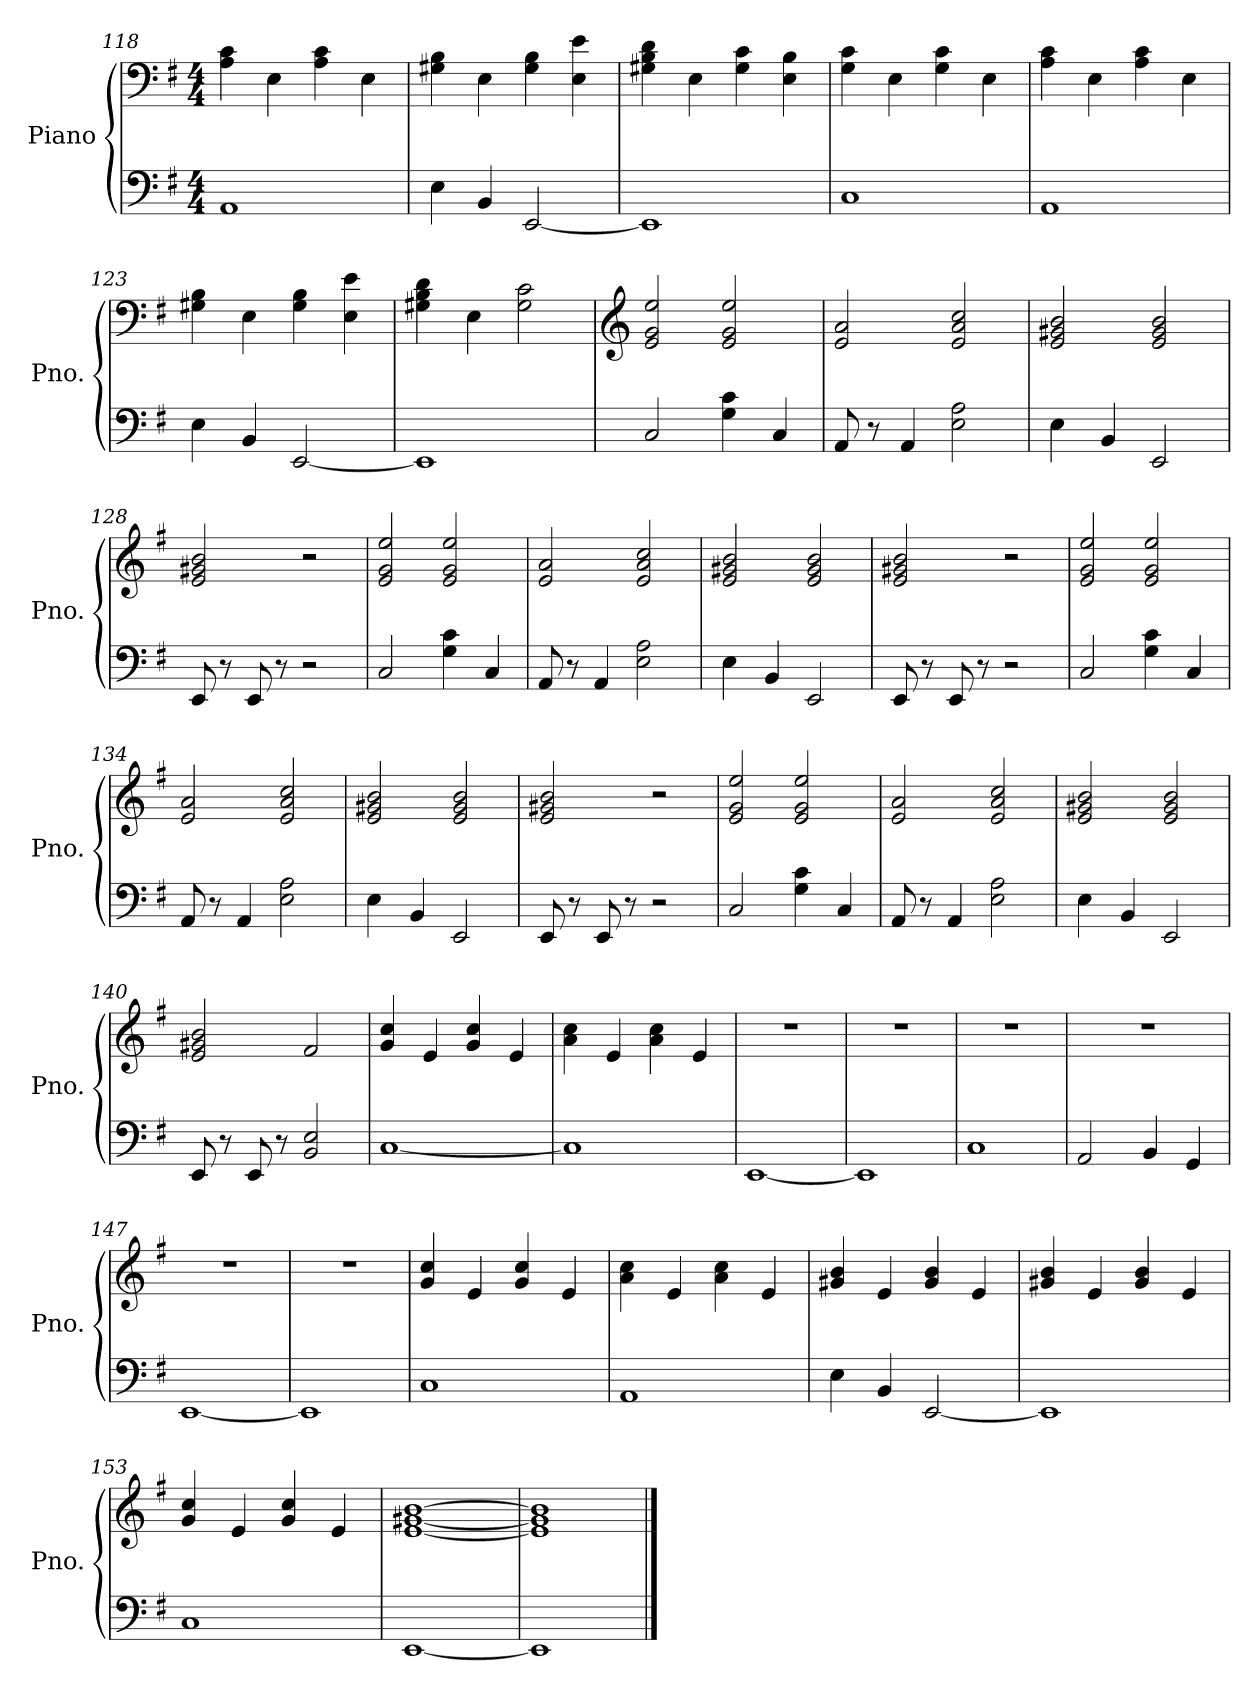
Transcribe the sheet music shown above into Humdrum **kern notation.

**kern	**kern
*part1	*part1
*staff2	*staff1
*I"Piano	*
*I'Pno.	*
*clefF4	*clefF4
*k[f#]	*k[f#]
*M4/4	*M4/4
=118	=118
1AA	4A\ 4c\
.	4E\
.	4A\ 4c\
.	4E\
=119	=119
4E\	4G#X\ 4B\
4BB/	4E\
[2EE/	4G#\ 4B\
.	4E\ 4e\
=120	=120
1EE]	4G#X\ 4B\ 4d\
.	4E\
.	4G#\ 4c\
.	4E\ 4B\
!!LO:LB:g=z
=121	=121
1C	4G\ 4c\
.	4E\
.	4G\ 4c\
.	4E\
=122	=122
1AA	4A\ 4c\
.	4E\
.	4A\ 4c\
.	4E\
=123	=123
4E\	4G#X\ 4B\
4BB/	4E\
[2EE/	4G#\ 4B\
.	4E\ 4e\
=124	=124
1EE]	4G#X\ 4B\ 4d\
.	4E\
.	2G#\ 2c\
=125	=125
*	*clefG2
2C/	2e/ 2g/ 2ee/
4G\ 4c\	2e/ 2g/ 2ee/
4C/	.
=126	=126
8AA/	2e/ 2a/
8r	.
4AA/	.
2E\ 2A\	2e/ 2a/ 2cc/
=127	=127
4E\	2e/ 2g#X/ 2b/
4BB/	.
2EE/	2e/ 2g#/ 2b/
=128	=128
8EE/	2e/ 2g#X/ 2b/
8r	.
8EE/	.
8r	.
2r	2r
=129	=129
2C/	2e/ 2g/ 2ee/
4G\ 4c\	2e/ 2g/ 2ee/
4C/	.
!!LO:LB:g=z
=130	=130
8AA/	2e/ 2a/
8r	.
4AA/	.
2E\ 2A\	2e/ 2a/ 2cc/
=131	=131
4E\	2e/ 2g#X/ 2b/
4BB/	.
2EE/	2e/ 2g#/ 2b/
=132	=132
8EE/	2e/ 2g#X/ 2b/
8r	.
8EE/	.
8r	.
2r	2r
=133	=133
2C/	2e/ 2g/ 2ee/
4G\ 4c\	2e/ 2g/ 2ee/
4C/	.
=134	=134
8AA/	2e/ 2a/
8r	.
4AA/	.
2E\ 2A\	2e/ 2a/ 2cc/
=135	=135
4E\	2e/ 2g#X/ 2b/
4BB/	.
2EE/	2e/ 2g#/ 2b/
=136	=136
8EE/	2e/ 2g#X/ 2b/
8r	.
8EE/	.
8r	.
2r	2r
=137	=137
2C/	2e/ 2g/ 2ee/
4G\ 4c\	2e/ 2g/ 2ee/
4C/	.
=138	=138
8AA/	2e/ 2a/
8r	.
4AA/	.
2E\ 2A\	2e/ 2a/ 2cc/
!!LO:PB:g=z
=139	=139
4E\	2e/ 2g#X/ 2b/
4BB/	.
2EE/	2e/ 2g#/ 2b/
=140	=140
8EE/	2e/ 2g#X/ 2b/
8r	.
8EE/	.
8r	.
2BB/ 2E/	2f#/
=141	=141
[1C	4g/ 4cc/
.	4e/
.	4g/ 4cc/
.	4e/
=142	=142
1C]	4a\ 4cc\
.	4e/
.	4a\ 4cc\
.	4e/
=143	=143
[1EE	1r
=144	=144
1EE]	1r
=145	=145
1C	1r
=146	=146
2AA/	1r
4BB/	.
4GG/	.
=147	=147
[1EE	1r
=148	=148
1EE]	1r
=149	=149
1C	4g/ 4cc/
.	4e/
.	4g/ 4cc/
.	4e/
!!LO:LB:g=z
=150	=150
1AA	4a\ 4cc\
.	4e/
.	4a\ 4cc\
.	4e/
=151	=151
4E\	4g#X/ 4b/
4BB/	4e/
[2EE/	4g#/ 4b/
.	4e/
=152	=152
1EE]	4g#X/ 4b/
.	4e/
.	4g#/ 4b/
.	4e/
=153	=153
1C	4g/ 4cc/
.	4e/
.	4g/ 4cc/
.	4e/
=154	=154
[1EE	[1e [1g#X [1b
=155	=155
1EE]	1e] 1g#] 1b]
==	==
*-	*-
